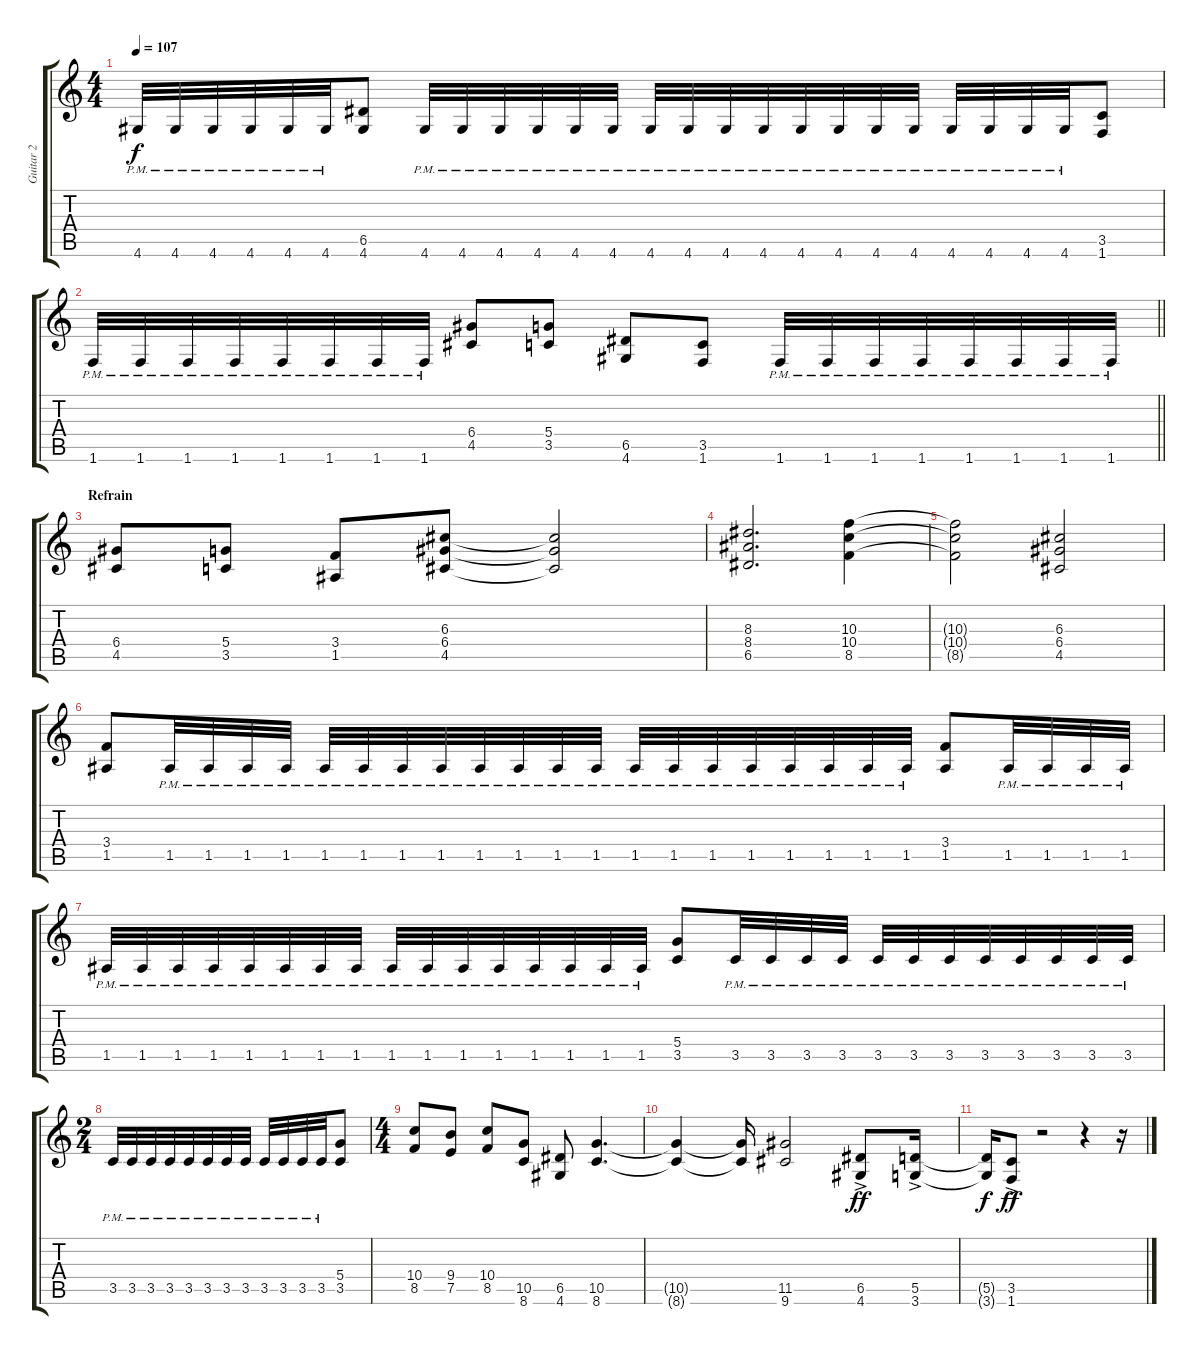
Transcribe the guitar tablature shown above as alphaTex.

\track ("Guitar 2" "Guitar 2") {instrument distortionguitar}
\staff {score tabs}
\tuning (E4 B3 G3 D3 A2 E2) {hide}
\ts (4 4)
\tempo 107
\clef g2
\ks c
4.6{pm}.32{dy f} 4.6{pm}.32 4.6{pm}.32 4.6{pm}.32 4.6{pm}.32 4.6{pm}.32 (6.5 4.6).8 4.6{pm}.32 4.6{pm}.32 4.6{pm}.32 4.6{pm}.32 4.6{pm}.32 4.6{pm}.32 4.6{pm}.32 4.6{pm}.32 4.6{pm}.32 4.6{pm}.32 4.6{pm}.32 4.6{pm}.32 4.6{pm}.32 4.6{pm}.32 4.6{pm}.32 4.6{pm}.32 4.6{pm}.32 4.6{pm}.32 (3.5 1.6).8 |
\barLineRight lightlight
1.6{pm}.32 1.6{pm}.32 1.6{pm}.32 1.6{pm}.32 1.6{pm}.32 1.6{pm}.32 1.6{pm}.32 1.6{pm}.32 (6.4 4.5).8 (5.4 3.5).8 (6.5 4.6).8 (3.5 1.6).8 1.6{pm}.32 1.6{pm}.32 1.6{pm}.32 1.6{pm}.32 1.6{pm}.32 1.6{pm}.32 1.6{pm}.32 1.6{pm}.32 |
\section ("" "Refrain")
(6.4 4.5).8 (5.4 3.5).8 (3.4 1.5).8 (6.3 6.4 4.5).8 (6.3{t} 6.4{t} 4.5{t}).2 |
(8.3 8.4 6.5).2{d} (10.3 10.4 8.5).4 |
(10.3{t} 10.4{t} 8.5{t}).2 (6.3 6.4 4.5).2 |
(3.4 1.5).8 1.5{pm}.32 1.5{pm}.32 1.5{pm}.32 1.5{pm}.32 1.5{pm}.32 1.5{pm}.32 1.5{pm}.32 1.5{pm}.32 1.5{pm}.32 1.5{pm}.32 1.5{pm}.32 1.5{pm}.32 1.5{pm}.32 1.5{pm}.32 1.5{pm}.32 1.5{pm}.32 1.5{pm}.32 1.5{pm}.32 1.5{pm}.32 1.5{pm}.32 (3.4 1.5).8 1.5{pm}.32 1.5{pm}.32 1.5{pm}.32 1.5{pm}.32 |
1.5{pm}.32 1.5{pm}.32 1.5{pm}.32 1.5{pm}.32 1.5{pm}.32 1.5{pm}.32 1.5{pm}.32 1.5{pm}.32 1.5{pm}.32 1.5{pm}.32 1.5{pm}.32 1.5{pm}.32 1.5{pm}.32 1.5{pm}.32 1.5{pm}.32 1.5{pm}.32 (5.4 3.5).8 3.5{pm}.32 3.5{pm}.32 3.5{pm}.32 3.5{pm}.32 3.5{pm}.32 3.5{pm}.32 3.5{pm}.32 3.5{pm}.32 3.5{pm}.32 3.5{pm}.32 3.5{pm}.32 3.5{pm}.32 |
\ts (2 4)
3.5{pm}.32 3.5{pm}.32 3.5{pm}.32 3.5{pm}.32 3.5{pm}.32 3.5{pm}.32 3.5{pm}.32 3.5{pm}.32 3.5{pm}.32 3.5{pm}.32 3.5{pm}.32 3.5{pm}.32 (5.4 3.5).8 |
\ts (4 4)
(10.4 8.5).8 (9.4 7.5).8 (10.4 8.5).8 (10.5 8.6).8 (6.5 4.6).8 (10.5 8.6).4{d} |
(10.5{t} 8.6{t}).4 (10.5{t} 8.6{t}).16 (11.5 9.6).2 (6.5{ac} 4.6{ac}).8{dy ff} (5.5{ac} 3.6{ac}).16 |
(5.5{t} 3.6{t}).16{dy f} (3.5{ac} 1.6{ac}).8{dy ff} r.2 r.4 r.16
